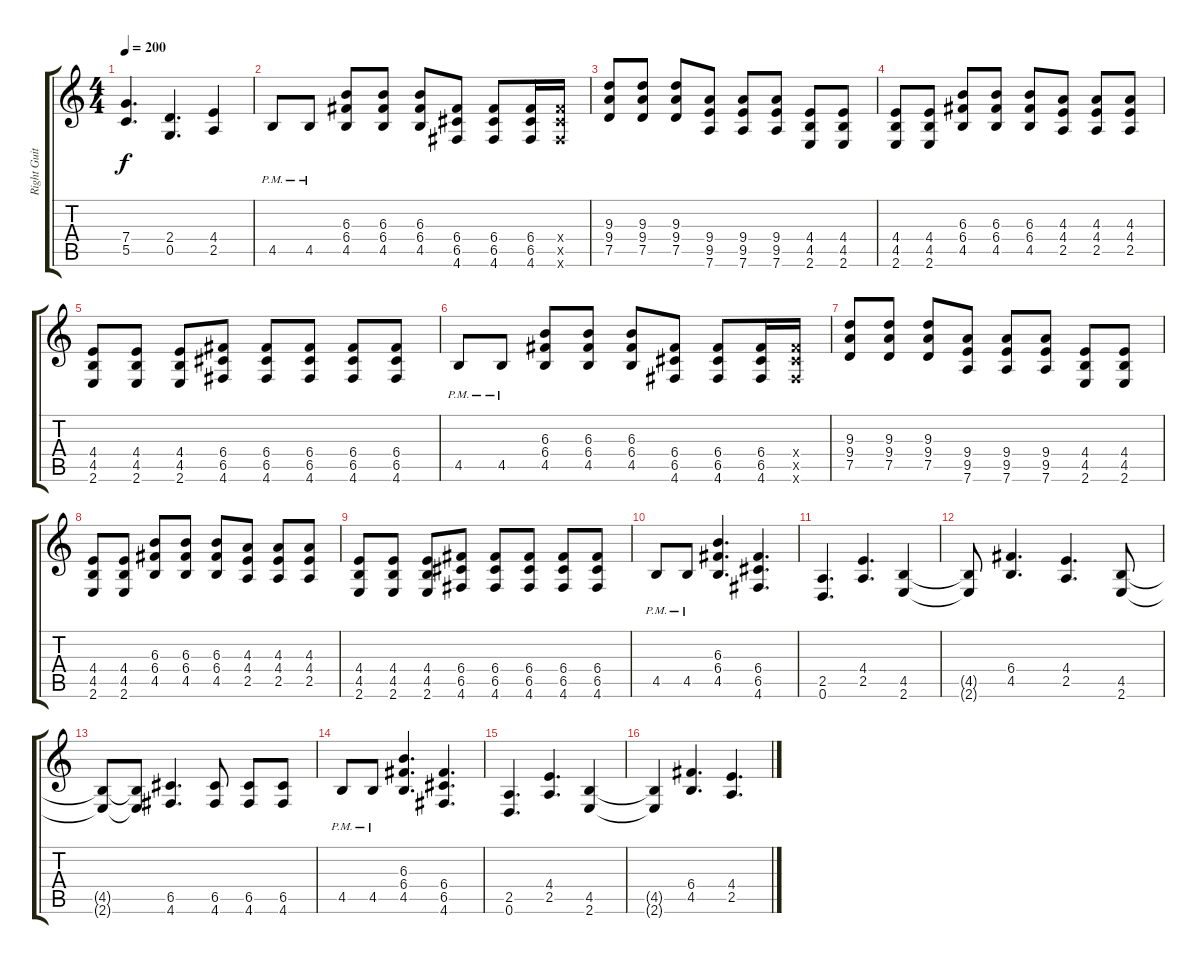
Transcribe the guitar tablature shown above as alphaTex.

\track ("Right Guitar" "Right Guit") {instrument overdrivenguitar}
\staff {score tabs}
\tuning (D4 A3 F3 C3 G2 D2) {hide}
\ts (4 4)
\tempo 200
\clef g2
\ks c
(7.4 5.5).4{d dy f} (2.4 0.5).4{d} (4.4 2.5).4 |
4.5{pm}.8 4.5{pm}.8 (6.3 6.4 4.5).8 (6.3 6.4 4.5).8 (6.3 6.4 4.5).8 (6.4 6.5 4.6).8 (6.4 6.5 4.6).8 (6.4 6.5 4.6).16 (6.4{x} 6.5{x} 4.6{x}).16 |
(9.3 9.4 7.5).8 (9.3 9.4 7.5).8 (9.3 9.4 7.5).8 (9.4 9.5 7.6).8 (9.4 9.5 7.6).8 (9.4 9.5 7.6).8 (4.4 4.5 2.6).8 (4.4 4.5 2.6).8 |
(4.4 4.5 2.6).8 (4.4 4.5 2.6).8 (6.3 6.4 4.5).8 (6.3 6.4 4.5).8 (6.3 6.4 4.5).8 (4.3 4.4 2.5).8 (4.3 4.4 2.5).8 (4.3 4.4 2.5).8 |
(4.4 4.5 2.6).8 (4.4 4.5 2.6).8 (4.4 4.5 2.6).8 (6.4 6.5 4.6).8 (6.4 6.5 4.6).8 (6.4 6.5 4.6).8 (6.4 6.5 4.6).8 (6.4 6.5 4.6).8 |
4.5{pm}.8 4.5{pm}.8 (6.3 6.4 4.5).8 (6.3 6.4 4.5).8 (6.3 6.4 4.5).8 (6.4 6.5 4.6).8 (6.4 6.5 4.6).8 (6.4 6.5 4.6).16 (6.4{x} 6.5{x} 4.6{x}).16 |
(9.3 9.4 7.5).8 (9.3 9.4 7.5).8 (9.3 9.4 7.5).8 (9.4 9.5 7.6).8 (9.4 9.5 7.6).8 (9.4 9.5 7.6).8 (4.4 4.5 2.6).8 (4.4 4.5 2.6).8 |
(4.4 4.5 2.6).8 (4.4 4.5 2.6).8 (6.3 6.4 4.5).8 (6.3 6.4 4.5).8 (6.3 6.4 4.5).8 (4.3 4.4 2.5).8 (4.3 4.4 2.5).8 (4.3 4.4 2.5).8 |
(4.4 4.5 2.6).8 (4.4 4.5 2.6).8 (4.4 4.5 2.6).8 (6.4 6.5 4.6).8 (6.4 6.5 4.6).8 (6.4 6.5 4.6).8 (6.4 6.5 4.6).8 (6.4 6.5 4.6).8 |
4.5{pm}.8 4.5{pm}.8 (6.3 6.4 4.5).4{d} (6.4 6.5 4.6).4{d} |
(2.5 0.6).4{d} (4.4 2.5).4{d} (4.5 2.6).4 |
(4.5{t} 2.6{t}).8 (6.4 4.5).4{d} (4.4 2.5).4{d} (4.5 2.6).8 |
(4.5{t} 2.6{t}).8 (4.5{t} 2.6{t}).8 (6.5 4.6).4{d} (6.5 4.6).8 (6.5 4.6).8 (6.5 4.6).8 |
4.5{pm}.8 4.5{pm}.8 (6.3 6.4 4.5).4{d} (6.4 6.5 4.6).4{d} |
(2.5 0.6).4{d} (4.4 2.5).4{d} (4.5 2.6).4 |
(4.5{t} 2.6{t}).4 (6.4 4.5).4{d} (4.4 2.5).4{d}
